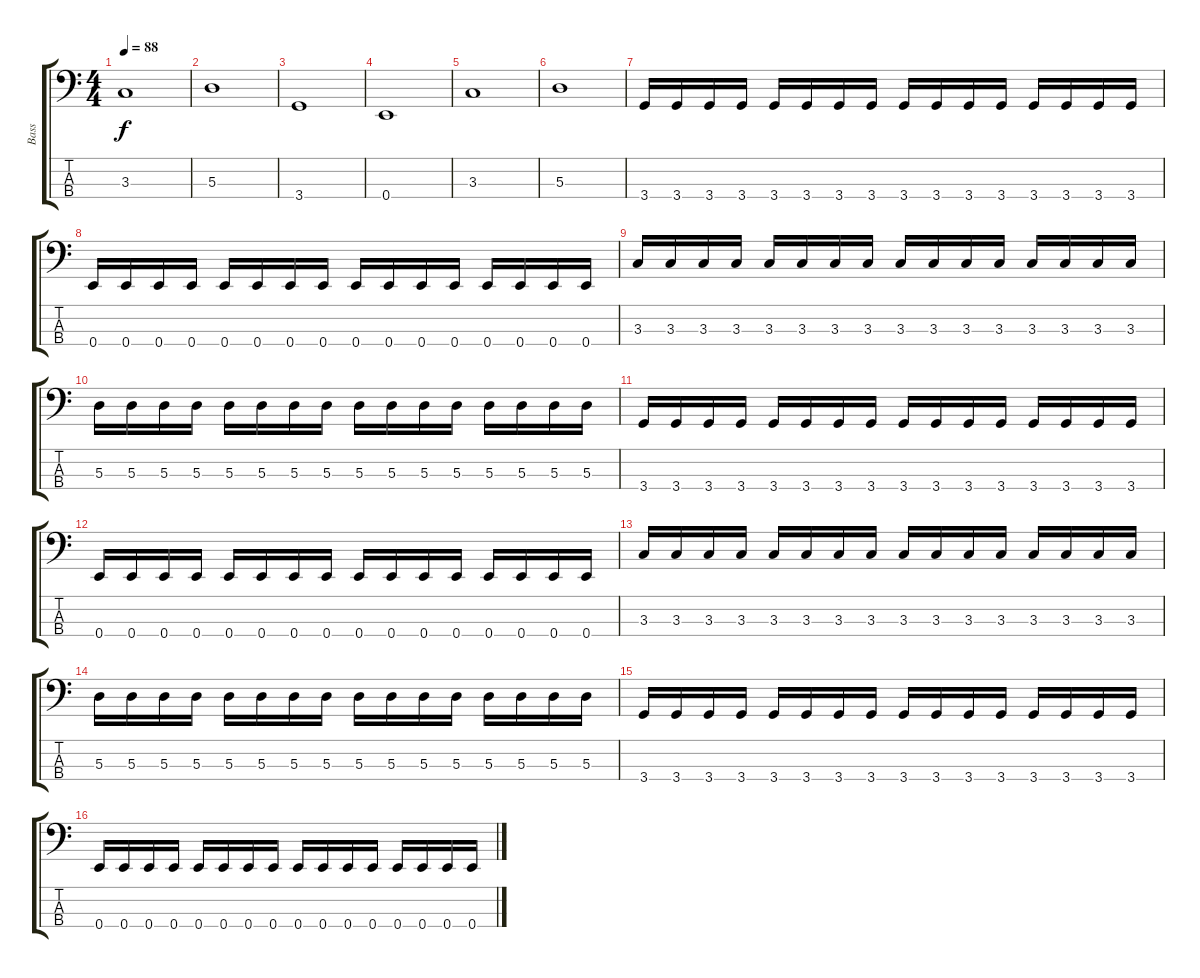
\track ("Bass" "Bass") {instrument electricbassfinger}
\staff {score tabs}
\tuning (G2 D2 A1 E1) {hide}
\ts (4 4)
\tempo 88
\clef f4
\ks c
3.3.1{dy f} |
5.3.1 |
3.4.1 |
0.4.1 |
3.3.1 |
5.3.1 |
3.4.16 3.4.16 3.4.16 3.4.16 3.4.16 3.4.16 3.4.16 3.4.16 3.4.16 3.4.16 3.4.16 3.4.16 3.4.16 3.4.16 3.4.16 3.4.16 |
0.4.16 0.4.16 0.4.16 0.4.16 0.4.16 0.4.16 0.4.16 0.4.16 0.4.16 0.4.16 0.4.16 0.4.16 0.4.16 0.4.16 0.4.16 0.4.16 |
3.3.16 3.3.16 3.3.16 3.3.16 3.3.16 3.3.16 3.3.16 3.3.16 3.3.16 3.3.16 3.3.16 3.3.16 3.3.16 3.3.16 3.3.16 3.3.16 |
5.3.16 5.3.16 5.3.16 5.3.16 5.3.16 5.3.16 5.3.16 5.3.16 5.3.16 5.3.16 5.3.16 5.3.16 5.3.16 5.3.16 5.3.16 5.3.16 |
3.4.16 3.4.16 3.4.16 3.4.16 3.4.16 3.4.16 3.4.16 3.4.16 3.4.16 3.4.16 3.4.16 3.4.16 3.4.16 3.4.16 3.4.16 3.4.16 |
0.4.16 0.4.16 0.4.16 0.4.16 0.4.16 0.4.16 0.4.16 0.4.16 0.4.16 0.4.16 0.4.16 0.4.16 0.4.16 0.4.16 0.4.16 0.4.16 |
3.3.16 3.3.16 3.3.16 3.3.16 3.3.16 3.3.16 3.3.16 3.3.16 3.3.16 3.3.16 3.3.16 3.3.16 3.3.16 3.3.16 3.3.16 3.3.16 |
5.3.16 5.3.16 5.3.16 5.3.16 5.3.16 5.3.16 5.3.16 5.3.16 5.3.16 5.3.16 5.3.16 5.3.16 5.3.16 5.3.16 5.3.16 5.3.16 |
3.4.16 3.4.16 3.4.16 3.4.16 3.4.16 3.4.16 3.4.16 3.4.16 3.4.16 3.4.16 3.4.16 3.4.16 3.4.16 3.4.16 3.4.16 3.4.16 |
0.4.16 0.4.16 0.4.16 0.4.16 0.4.16 0.4.16 0.4.16 0.4.16 0.4.16 0.4.16 0.4.16 0.4.16 0.4.16 0.4.16 0.4.16 0.4.16
